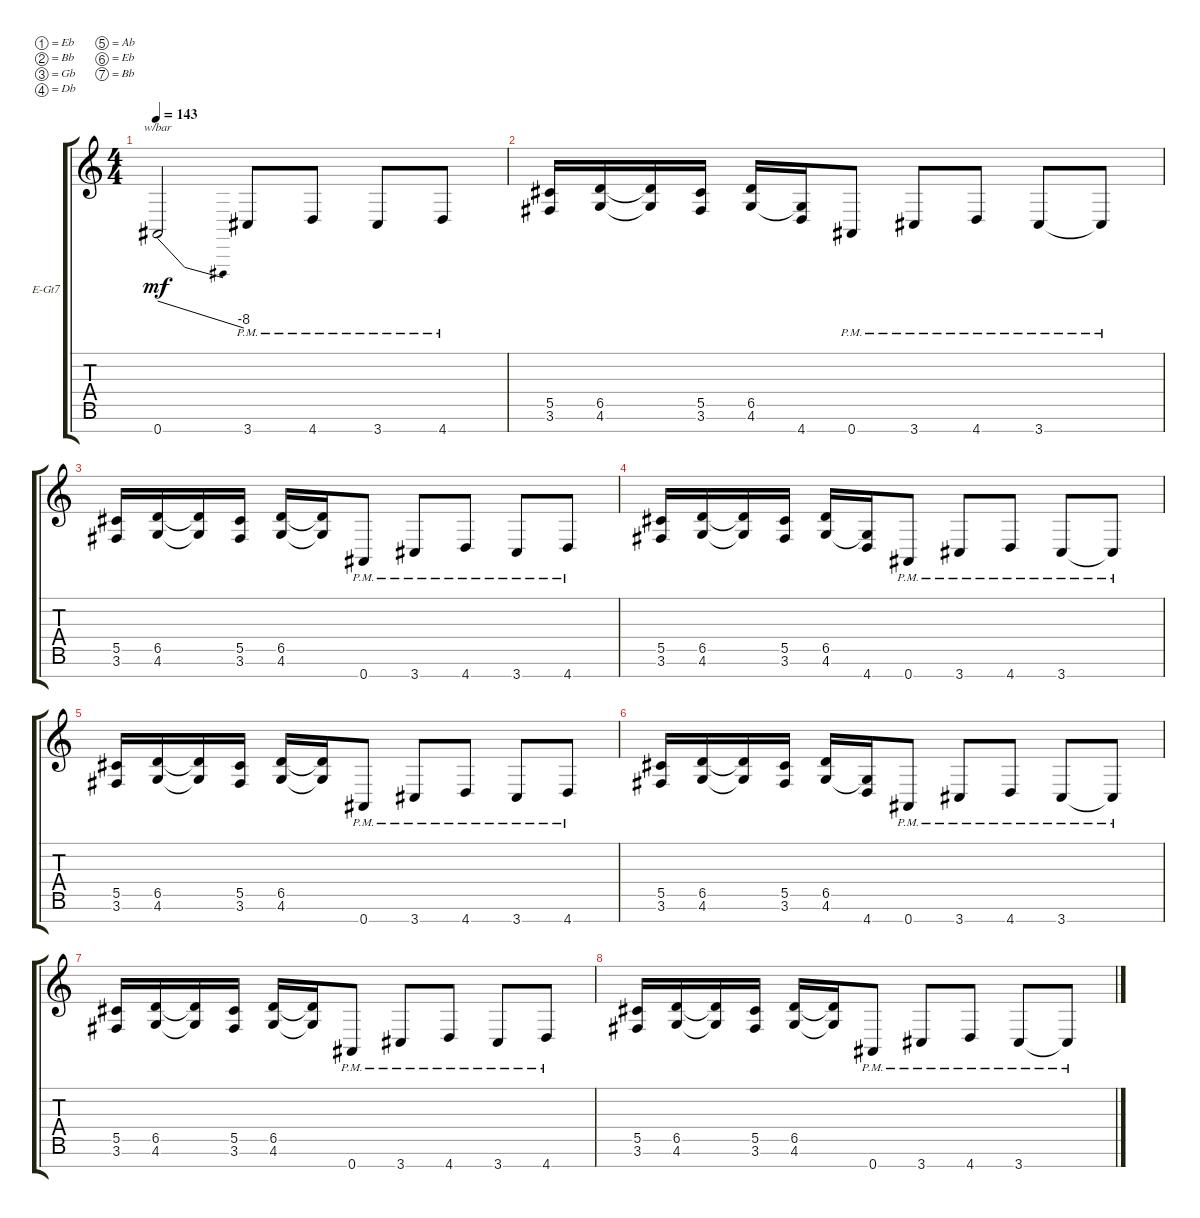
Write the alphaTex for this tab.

\bracketExtendMode groupsimilarinstruments
\firstSystemTrackNameOrientation horizontal
\otherSystemsTrackNameOrientation horizontal
\track ("right" "E-Gt7") {instrument distortionguitar}
\staff {score tabs}
\tuning (Eb4 Bb3 Gb3 Db3 Ab2 Eb2 Bb1)
\ts (4 4)
\tempo 143
\clef g2
\ks c
0.7.2{tbe (dive default 0 0 59.4 -32) dy mf} 3.7{pm}.8 4.7{pm}.8 3.7{pm}.8 4.7{pm}.8 |
(3.6 5.5).16 (4.6 6.5).16 (4.6{t} 6.5{t}).16 (3.6 5.5).16 (4.6 6.5).16 (4.7 4.6{t}).16 0.7{pm}.8 3.7{pm}.8 4.7{pm}.8 3.7{pm}.8 3.7{pm t}.8 |
(3.6 5.5).16 (4.6 6.5).16 (4.6{t} 6.5{t}).16 (3.6 5.5).16 (4.6 6.5).16 (4.6{t} 6.5{t}).16 0.7{pm}.8 3.7{pm}.8 4.7{pm}.8 3.7{pm}.8 4.7{pm}.8 |
(3.6 5.5).16 (4.6 6.5).16 (4.6{t} 6.5{t}).16 (3.6 5.5).16 (4.6 6.5).16 (4.7 4.6{t}).16 0.7{pm}.8 3.7{pm}.8 4.7{pm}.8 3.7{pm}.8 3.7{pm t}.8 |
(3.6 5.5).16 (4.6 6.5).16 (4.6{t} 6.5{t}).16 (3.6 5.5).16 (4.6 6.5).16 (4.6{t} 6.5{t}).16 0.7{pm}.8 3.7{pm}.8 4.7{pm}.8 3.7{pm}.8 4.7{pm}.8 |
(3.6 5.5).16 (4.6 6.5).16 (4.6{t} 6.5{t}).16 (3.6 5.5).16 (4.6 6.5).16 (4.7 4.6{t}).16 0.7{pm}.8 3.7{pm}.8 4.7{pm}.8 3.7{pm}.8 3.7{pm t}.8 |
(3.6 5.5).16 (4.6 6.5).16 (4.6{t} 6.5{t}).16 (3.6 5.5).16 (4.6 6.5).16 (4.6{t} 6.5{t}).16 0.7{pm}.8 3.7{pm}.8 4.7{pm}.8 3.7{pm}.8 4.7{pm}.8 |
(3.6 5.5).16 (4.6 6.5).16 (4.6{t} 6.5{t}).16 (3.6 5.5).16 (4.6 6.5).16 (4.6{t} 6.5{t}).16 0.7{pm}.8 3.7{pm}.8 4.7{pm}.8 3.7{pm}.8 3.7{pm t}.8
